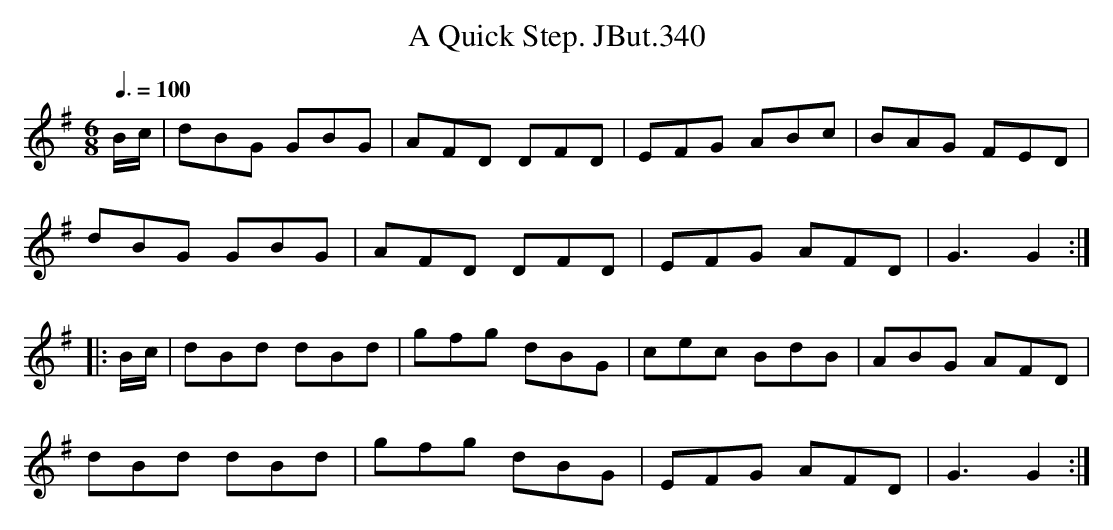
X:1
T:A Quick Step. JBut.340
Q:3/8=100
M:6/8
L:1/8
K:G
B/c/|dBG GBG|AFD DFD|EFG ABc|BAG FED|
dBG GBG|AFD DFD|EFG AFD|G3 G2:|
|:B/c/|dBd dBd|gfg dBG|cec BdB|ABG AFD|
dBd dBd|gfg dBG|EFG AFD|G3 G2:|
